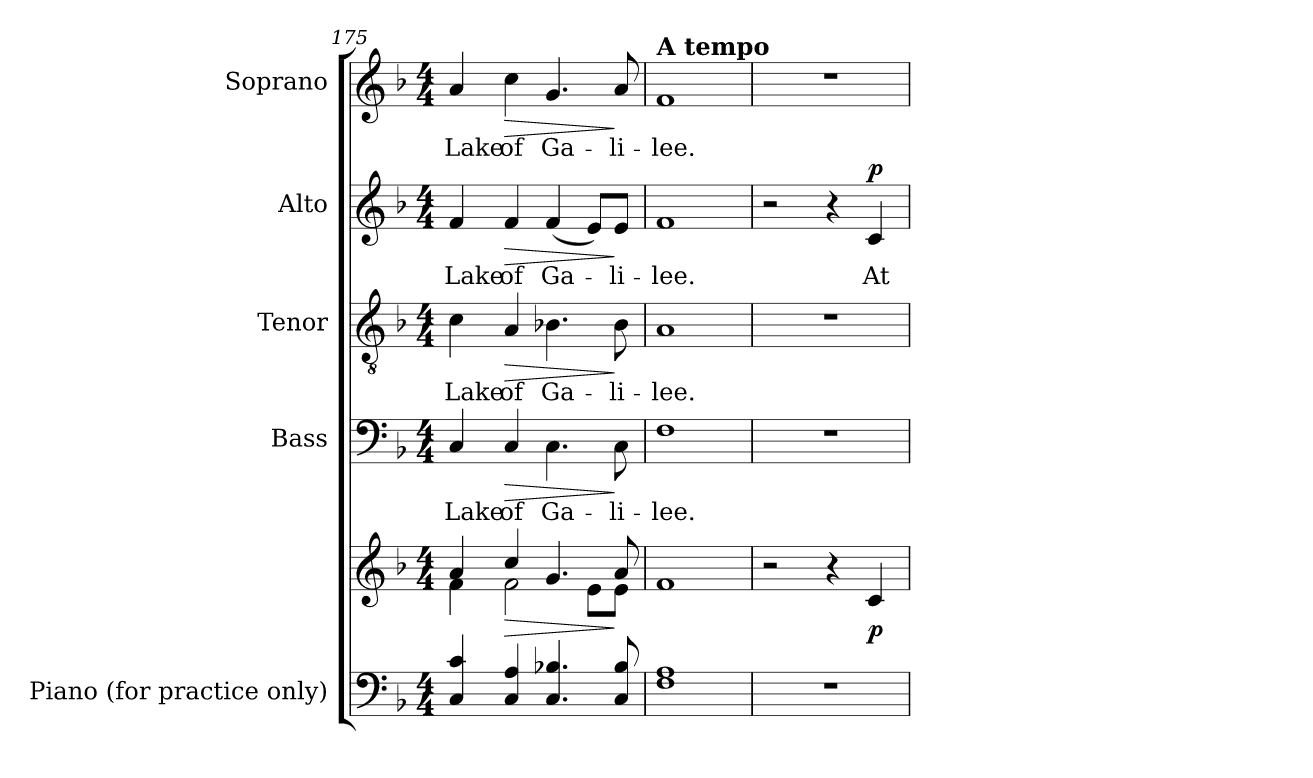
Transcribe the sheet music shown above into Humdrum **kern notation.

**kern	**kern	**dynam	**kern	**text	**dynam	**kern	**text	**dynam	**kern	**text	**dynam	**kern	**text	**dynam
*part5	*part5	*part5	*part4	*part4	*part4	*part3	*part3	*part3	*part2	*part2	*part2	*part1	*part1	*part1
*staff6	*staff5	*staff5/6	*staff4	*staff4	*staff4	*staff3	*staff3	*staff3	*staff2	*staff2	*staff2	*staff1	*staff1	*staff1
*I"Piano (for  practice only)	*	*	*I"Bass	*	*	*I"Tenor	*	*	*I"Alto	*	*	*I"Soprano	*	*
*I'Pno.	*	*	*I'B.	*	*	*I'T.	*	*	*I'A.	*	*	*I'S.	*	*
*clefF4	*clefG2	*	*clefF4	*	*	*clefGv2	*	*	*clefG2	*	*	*clefG2	*	*
*	*	*	*	*	*	*ITrd7c12	*	*	*	*	*	*	*	*
*k[b-]	*k[b-]	*	*k[b-]	*	*	*k[b-]	*	*	*k[b-]	*	*	*k[b-]	*	*
*F:	*F:	*	*F:	*	*	*F:	*	*	*F:	*	*	*F:	*	*
*M4/4	*M4/4	*	*M4/4	*	*	*M4/4	*	*	*M4/4	*	*	*M4/4	*	*
=175	=175	=175	=175	=175	=175	=175	=175	=175	=175	=175	=175	=175	=175	=175
*	*^	*	*	*	*	*	*	*	*	*	*	*	*	*
!	!	!	!	!	!LO:LY:b:color=#000000	!	!	!	!	!	!	!	!	!	!
!	!	!	!	!	!	!	!	!LO:LY:b:color=#000000	!	!	!	!	!	!	!
!	!	!	!	!	!	!	!	!	!	!	!LO:LY:b:color=#000000	!	!	!	!
!	!	!	!	!	!	!	!	!	!	!	!	!	!	!LO:LY:b:color=#000000	!
4Ci/ 4ci	4ai/	4fi\	.	4Ci/	Lake	.	4Ci\	Lake	.	4fi/	Lake	.	4ai/	Lake	.
!	!	!	!LO:HP:b	!	!	!	!	!	!	!	!	!	!	!	!
!	!	!	!	!	!LO:LY:b:color=#000000	!LO:HP:b	!	!	!	!	!	!	!	!	!
!	!	!	!	!	!	!	!	!LO:LY:b:color=#000000	!LO:HP:b	!	!	!	!	!	!
!	!	!	!	!	!	!	!	!	!	!	!LO:LY:b:color=#000000	!LO:HP:b	!	!	!
!	!	!	!	!	!	!	!	!	!	!	!	!	!	!LO:LY:b:color=#000000	!LO:HP:b
4Ci/ 4Ai	4cci/	2fi\	>	4Ci/	of	>	4AAi/	of	>	4fi/	of	>	4cci\	of	>
!	!	!	!	!	!LO:LY:b:color=#000000	!	!	!	!	!	!	!	!	!	!
!	!	!	!	!	!	!	!	!LO:LY:b:color=#000000	!	!	!	!	!	!	!
!	!	!	!	!	!	!	!	!	!	!	!LO:LY:b:color=#000000	!	!	!	!
!	!	!	!	!	!	!	!	!	!	!	!	!	!	!LO:LY:b:color=#000000	!
4.Ci/ 4.B-Xi	4.gi/	.	.	4.Ci\	Ga-	.	4.BB-Xi\	Ga-	.	(4fi/	Ga-	.	4.gi/	Ga-	.
.	.	8ei\L	.	.	.	.	.	.	.	8ei/L)	.	.	.	.	.
!	!	!	!	!	!LO:LY:b:color=#000000	!	!	!	!	!	!	!	!	!	!
!	!	!	!	!	!	!	!	!LO:LY:b:color=#000000	!	!	!	!	!	!	!
!	!	!	!	!	!	!	!	!	!	!	!LO:LY:b:color=#000000	!	!	!	!
!	!	!	!	!	!	!	!	!	!	!	!	!	!	!LO:LY:b:color=#000000	!
8Ci/ 8B-i	8ai/	8ei\J	]	8Ci\	-li-	]	8BB-i\	-li-	]	8ei/J	-li-	]	8ai/	-li-	]
*	*v	*v	*	*	*	*	*	*	*	*	*	*	*	*	*
!!LO:LB:g=z
=176	=176	=176	=176	=176	=176	=176	=176	=176	=176	=176	=176	=176	=176	=176
*^	*	*	*	*	*	*	*	*	*	*	*	*	*	*
*	*	*^	*	*	*	*	*	*	*	*	*	*	*	*	*
!	!	!	!	!	!	!LO:LY:b:color=#000000	!	!	!	!	!	!	!	!	!	!
*	*	*v	*v	*	*	*	*	*	*	*	*	*	*	*	*	*
*	*	*^	*	*	*	*	*	*	*	*	*	*	*	*	*
!	!	!	!	!	!	!	!	!	!LO:LY:b:color=#000000	!	!	!	!	!	!	!
*	*	*v	*v	*	*	*	*	*	*	*	*	*	*	*	*	*
*	*	*^	*	*	*	*	*	*	*	*	*	*	*	*	*
!	!	!	!	!	!	!	!	!	!	!	!	!LO:LY:b:color=#000000	!	!	!	!
*	*	*v	*v	*	*	*	*	*	*	*	*	*	*	*	*	*
*	*	*^	*	*	*	*	*	*	*	*	*	*	*	*	*
!	!	!	!	!	!	!	!	!	!	!	!	!	!	!LO:TX:a:B:t=A tempo	!	!
!	!	!LO:TX:a:B:t=A tempo	!	!	!	!	!	!	!	!	!	!	!	!	!	!
!	!	!	!	!	!	!	!	!	!	!	!	!	!	!	!LO:LY:b:color=#000000	!
*	*	*v	*v	*	*	*	*	*	*	*	*	*	*	*	*	*
1Ai	1Fi	1fi	.	1Fi	-lee.	.	1AAi	-lee.	.	1fi	-lee.	.	1fi	-lee.	.
*v	*v	*	*	*	*	*	*	*	*	*	*	*	*	*	*
=177	=177	=177	=177	=177	=177	=177	=177	=177	=177	=177	=177	=177	=177	=177
1r	2r	.	1r	.	.	1r	.	.	2r	.	.	1r	.	.
.	4r	.	.	.	.	.	.	.	4r	.	.	.	.	.
!	!	!	!	!	!	!	!	!	!	!LO:LY:b:color=#000000	!	!	!	!
.	4ci/	p	.	.	.	.	.	.	4ci/	At	p	.	.	.
=	=	=	=	=	=	=	=	=	=	=	=	=	=	=
*-	*-	*-	*-	*-	*-	*-	*-	*-	*-	*-	*-	*-	*-	*-
